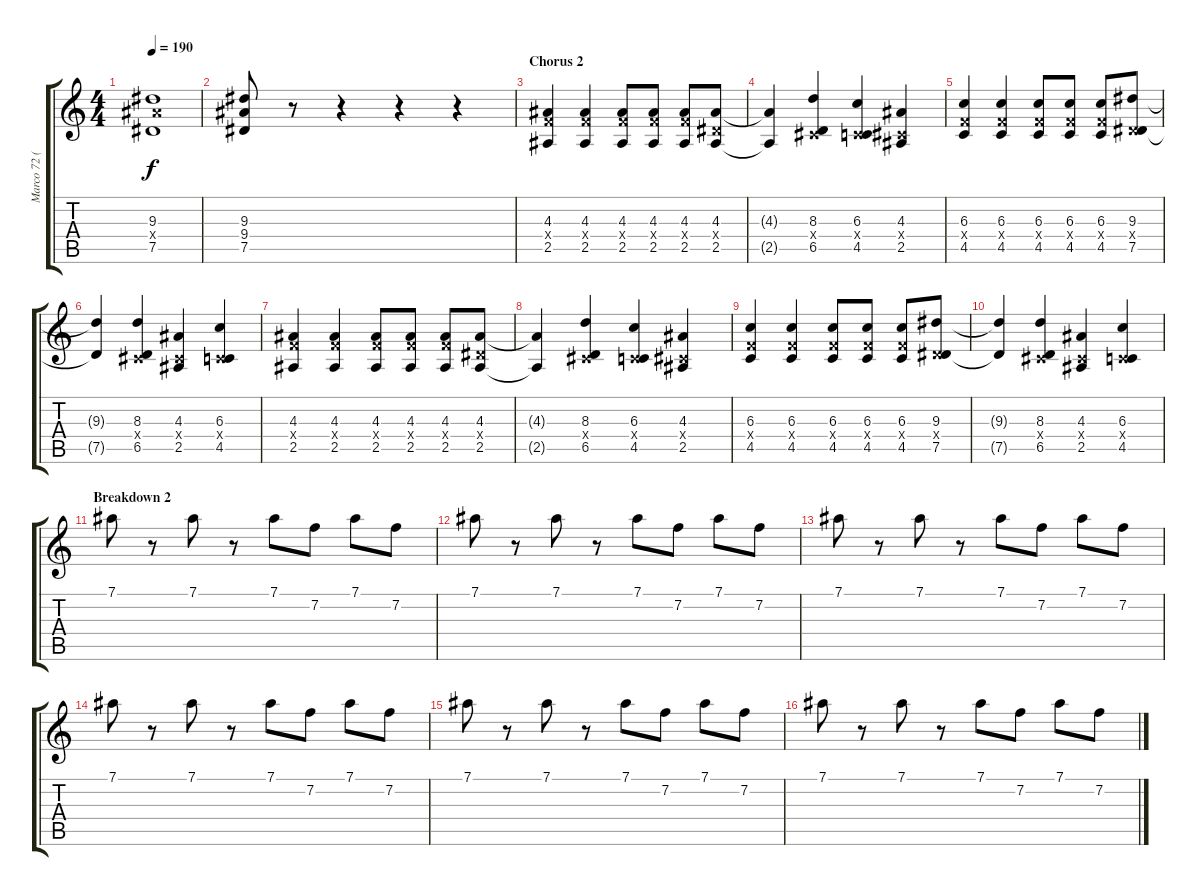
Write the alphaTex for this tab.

\track ("Marco 72 (Guitars)" "Marco 72 (") {instrument distortionguitar}
\staff {score tabs}
\tuning (Eb4 Bb3 Gb3 Db3 Ab2 Eb2) {hide}
\ts (4 4)
\tempo 190
\clef g2
\ks c
(9.3 9.4{x} 7.5).1{dy f} |
(9.3 9.4 7.5).8 r.8 r.4 r.4 r.4 |
\section ("" "Chorus 2")
(4.3 4.4{x} 2.5).4 (4.3 4.4{x} 2.5).4 (4.3 4.4{x} 2.5).8 (4.3 4.4{x} 2.5).8 (4.3 4.4{x} 2.5).8 (4.3 2.4{x} 2.5).8 |
(4.3{t} 2.5{t}).4 (8.3 0.4{x} 6.5).4 (6.3 0.4{x} 4.5).4 (4.3 0.4{x} 2.5).4 |
(6.3 4.4{x} 4.5).4 (6.3 4.4{x} 4.5).4 (6.3 4.4{x} 4.5).8 (6.3 4.4{x} 4.5).8 (6.3 4.4{x} 4.5).8 (9.3 2.4{x} 7.5).8 |
(9.3{t} 7.5{t}).4 (8.3 0.4{x} 6.5).4 (4.3 0.4{x} 2.5).4 (6.3 0.4{x} 4.5).4 |
(4.3 4.4{x} 2.5).4 (4.3 4.4{x} 2.5).4 (4.3 4.4{x} 2.5).8 (4.3 4.4{x} 2.5).8 (4.3 4.4{x} 2.5).8 (4.3 2.4{x} 2.5).8 |
(4.3{t} 2.5{t}).4 (8.3 0.4{x} 6.5).4 (6.3 0.4{x} 4.5).4 (4.3 0.4{x} 2.5).4 |
(6.3 4.4{x} 4.5).4 (6.3 4.4{x} 4.5).4 (6.3 4.4{x} 4.5).8 (6.3 4.4{x} 4.5).8 (6.3 4.4{x} 4.5).8 (9.3 2.4{x} 7.5).8 |
(9.3{t} 7.5{t}).4 (8.3 0.4{x} 6.5).4 (4.3 0.4{x} 2.5).4 (6.3 0.4{x} 4.5).4 |
\section ("" "Breakdown 2")
7.1.8 r.8 7.1.8 r.8 7.1.8 7.2.8 7.1.8 7.2.8 |
7.1.8 r.8 7.1.8 r.8 7.1.8 7.2.8 7.1.8 7.2.8 |
7.1.8 r.8 7.1.8 r.8 7.1.8 7.2.8 7.1.8 7.2.8 |
7.1.8 r.8 7.1.8 r.8 7.1.8 7.2.8 7.1.8 7.2.8 |
7.1.8 r.8 7.1.8 r.8 7.1.8 7.2.8 7.1.8 7.2.8 |
7.1.8 r.8 7.1.8 r.8 7.1.8 7.2.8 7.1.8 7.2.8
